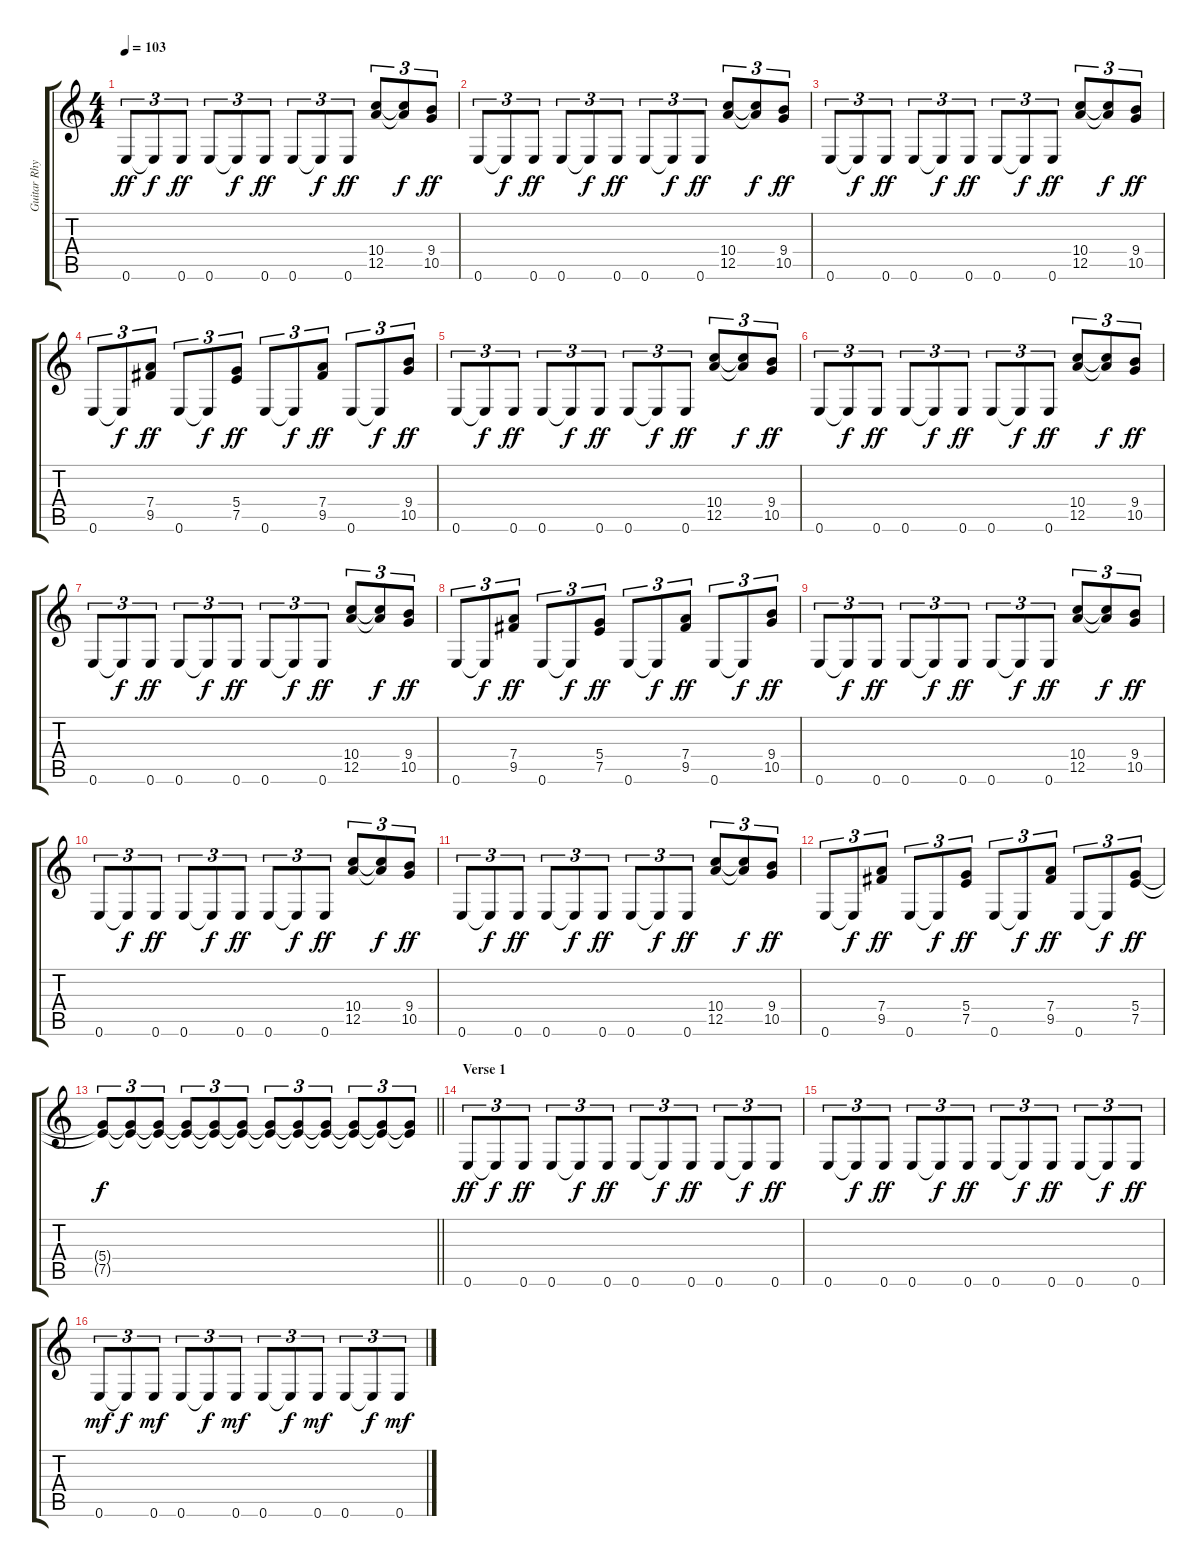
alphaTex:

\track ("Guitar Rhythm" "Guitar Rhy") {instrument overdrivenguitar}
\staff {score tabs}
\tuning (E4 B3 G3 D3 A2 E2) {hide}
\ts (4 4)
\tempo 103
\clef g2
\ks c
0.6.8{tu (3 2) dy ff} 0.6{t}.8{tu (3 2) dy f} 0.6.8{tu (3 2) dy ff} 0.6.8{tu (3 2)} 0.6{t}.8{tu (3 2) dy f} 0.6.8{tu (3 2) dy ff} 0.6.8{tu (3 2)} 0.6{t}.8{tu (3 2) dy f} 0.6.8{tu (3 2) dy ff} (10.4 12.5).8{tu (3 2)} (10.4{t} 12.5{t}).8{tu (3 2) dy f} (9.4 10.5).8{tu (3 2) dy ff} |
0.6.8{tu (3 2)} 0.6{t}.8{tu (3 2) dy f} 0.6.8{tu (3 2) dy ff} 0.6.8{tu (3 2)} 0.6{t}.8{tu (3 2) dy f} 0.6.8{tu (3 2) dy ff} 0.6.8{tu (3 2)} 0.6{t}.8{tu (3 2) dy f} 0.6.8{tu (3 2) dy ff} (10.4 12.5).8{tu (3 2)} (10.4{t} 12.5{t}).8{tu (3 2) dy f} (9.4 10.5).8{tu (3 2) dy ff} |
0.6.8{tu (3 2)} 0.6{t}.8{tu (3 2) dy f} 0.6.8{tu (3 2) dy ff} 0.6.8{tu (3 2)} 0.6{t}.8{tu (3 2) dy f} 0.6.8{tu (3 2) dy ff} 0.6.8{tu (3 2)} 0.6{t}.8{tu (3 2) dy f} 0.6.8{tu (3 2) dy ff} (10.4 12.5).8{tu (3 2)} (10.4{t} 12.5{t}).8{tu (3 2) dy f} (9.4 10.5).8{tu (3 2) dy ff} |
0.6.8{tu (3 2)} 0.6{t}.8{tu (3 2) dy f} (7.4 9.5).8{tu (3 2) dy ff} 0.6.8{tu (3 2)} 0.6{t}.8{tu (3 2) dy f} (5.4 7.5).8{tu (3 2) dy ff} 0.6.8{tu (3 2)} 0.6{t}.8{tu (3 2) dy f} (7.4 9.5).8{tu (3 2) dy ff} 0.6.8{tu (3 2)} 0.6{t}.8{tu (3 2) dy f} (9.4 10.5).8{tu (3 2) dy ff} |
0.6.8{tu (3 2)} 0.6{t}.8{tu (3 2) dy f} 0.6.8{tu (3 2) dy ff} 0.6.8{tu (3 2)} 0.6{t}.8{tu (3 2) dy f} 0.6.8{tu (3 2) dy ff} 0.6.8{tu (3 2)} 0.6{t}.8{tu (3 2) dy f} 0.6.8{tu (3 2) dy ff} (10.4 12.5).8{tu (3 2)} (10.4{t} 12.5{t}).8{tu (3 2) dy f} (9.4 10.5).8{tu (3 2) dy ff} |
0.6.8{tu (3 2)} 0.6{t}.8{tu (3 2) dy f} 0.6.8{tu (3 2) dy ff} 0.6.8{tu (3 2)} 0.6{t}.8{tu (3 2) dy f} 0.6.8{tu (3 2) dy ff} 0.6.8{tu (3 2)} 0.6{t}.8{tu (3 2) dy f} 0.6.8{tu (3 2) dy ff} (10.4 12.5).8{tu (3 2)} (10.4{t} 12.5{t}).8{tu (3 2) dy f} (9.4 10.5).8{tu (3 2) dy ff} |
0.6.8{tu (3 2)} 0.6{t}.8{tu (3 2) dy f} 0.6.8{tu (3 2) dy ff} 0.6.8{tu (3 2)} 0.6{t}.8{tu (3 2) dy f} 0.6.8{tu (3 2) dy ff} 0.6.8{tu (3 2)} 0.6{t}.8{tu (3 2) dy f} 0.6.8{tu (3 2) dy ff} (10.4 12.5).8{tu (3 2)} (10.4{t} 12.5{t}).8{tu (3 2) dy f} (9.4 10.5).8{tu (3 2) dy ff} |
0.6.8{tu (3 2)} 0.6{t}.8{tu (3 2) dy f} (7.4 9.5).8{tu (3 2) dy ff} 0.6.8{tu (3 2)} 0.6{t}.8{tu (3 2) dy f} (5.4 7.5).8{tu (3 2) dy ff} 0.6.8{tu (3 2)} 0.6{t}.8{tu (3 2) dy f} (7.4 9.5).8{tu (3 2) dy ff} 0.6.8{tu (3 2)} 0.6{t}.8{tu (3 2) dy f} (9.4 10.5).8{tu (3 2) dy ff} |
0.6.8{tu (3 2)} 0.6{t}.8{tu (3 2) dy f} 0.6.8{tu (3 2) dy ff} 0.6.8{tu (3 2)} 0.6{t}.8{tu (3 2) dy f} 0.6.8{tu (3 2) dy ff} 0.6.8{tu (3 2)} 0.6{t}.8{tu (3 2) dy f} 0.6.8{tu (3 2) dy ff} (10.4 12.5).8{tu (3 2)} (10.4{t} 12.5{t}).8{tu (3 2) dy f} (9.4 10.5).8{tu (3 2) dy ff} |
0.6.8{tu (3 2)} 0.6{t}.8{tu (3 2) dy f} 0.6.8{tu (3 2) dy ff} 0.6.8{tu (3 2)} 0.6{t}.8{tu (3 2) dy f} 0.6.8{tu (3 2) dy ff} 0.6.8{tu (3 2)} 0.6{t}.8{tu (3 2) dy f} 0.6.8{tu (3 2) dy ff} (10.4 12.5).8{tu (3 2)} (10.4{t} 12.5{t}).8{tu (3 2) dy f} (9.4 10.5).8{tu (3 2) dy ff} |
0.6.8{tu (3 2)} 0.6{t}.8{tu (3 2) dy f} 0.6.8{tu (3 2) dy ff} 0.6.8{tu (3 2)} 0.6{t}.8{tu (3 2) dy f} 0.6.8{tu (3 2) dy ff} 0.6.8{tu (3 2)} 0.6{t}.8{tu (3 2) dy f} 0.6.8{tu (3 2) dy ff} (10.4 12.5).8{tu (3 2)} (10.4{t} 12.5{t}).8{tu (3 2) dy f} (9.4 10.5).8{tu (3 2) dy ff} |
0.6.8{tu (3 2)} 0.6{t}.8{tu (3 2) dy f} (7.4 9.5).8{tu (3 2) dy ff} 0.6.8{tu (3 2)} 0.6{t}.8{tu (3 2) dy f} (5.4 7.5).8{tu (3 2) dy ff} 0.6.8{tu (3 2)} 0.6{t}.8{tu (3 2) dy f} (7.4 9.5).8{tu (3 2) dy ff} 0.6.8{tu (3 2)} 0.6{t}.8{tu (3 2) dy f} (5.4 7.5).8{tu (3 2) dy ff volume 6} |
\barLineRight lightlight
(5.4{t} 7.5{t}).8{tu (3 2) dy f} (5.4{t} 7.5{t}).8{tu (3 2)} (5.4{t} 7.5{t}).8{tu (3 2)} (5.4{t} 7.5{t}).8{tu (3 2)} (5.4{t} 7.5{t}).8{tu (3 2)} (5.4{t} 7.5{t}).8{tu (3 2)} (5.4{t} 7.5{t}).8{tu (3 2)} (5.4{t} 7.5{t}).8{tu (3 2)} (5.4{t} 7.5{t}).8{tu (3 2)} (5.4{t} 7.5{t}).8{tu (3 2)} (5.4{t} 7.5{t}).8{tu (3 2)} (5.4{t} 7.5{t}).8{tu (3 2)} |
\section ("" "Verse 1")
0.6.8{tu (3 2) dy ff volume 14} 0.6{t}.8{tu (3 2) dy f} 0.6.8{tu (3 2) dy ff} 0.6.8{tu (3 2)} 0.6{t}.8{tu (3 2) dy f} 0.6.8{tu (3 2) dy ff} 0.6.8{tu (3 2)} 0.6{t}.8{tu (3 2) dy f} 0.6.8{tu (3 2) dy ff} 0.6.8{tu (3 2)} 0.6{t}.8{tu (3 2) dy f} 0.6.8{tu (3 2) dy ff} |
0.6.8{tu (3 2)} 0.6{t}.8{tu (3 2) dy f} 0.6.8{tu (3 2) dy ff} 0.6.8{tu (3 2)} 0.6{t}.8{tu (3 2) dy f} 0.6.8{tu (3 2) dy ff} 0.6.8{tu (3 2)} 0.6{t}.8{tu (3 2) dy f} 0.6.8{tu (3 2) dy ff} 0.6.8{tu (3 2)} 0.6{t}.8{tu (3 2) dy f} 0.6.8{tu (3 2) dy ff} |
0.6.8{tu (3 2) dy mf} 0.6{t}.8{tu (3 2) dy f} 0.6.8{tu (3 2) dy mf} 0.6.8{tu (3 2)} 0.6{t}.8{tu (3 2) dy f} 0.6.8{tu (3 2) dy mf} 0.6.8{tu (3 2)} 0.6{t}.8{tu (3 2) dy f} 0.6.8{tu (3 2) dy mf} 0.6.8{tu (3 2)} 0.6{t}.8{tu (3 2) dy f} 0.6.8{tu (3 2) dy mf}
